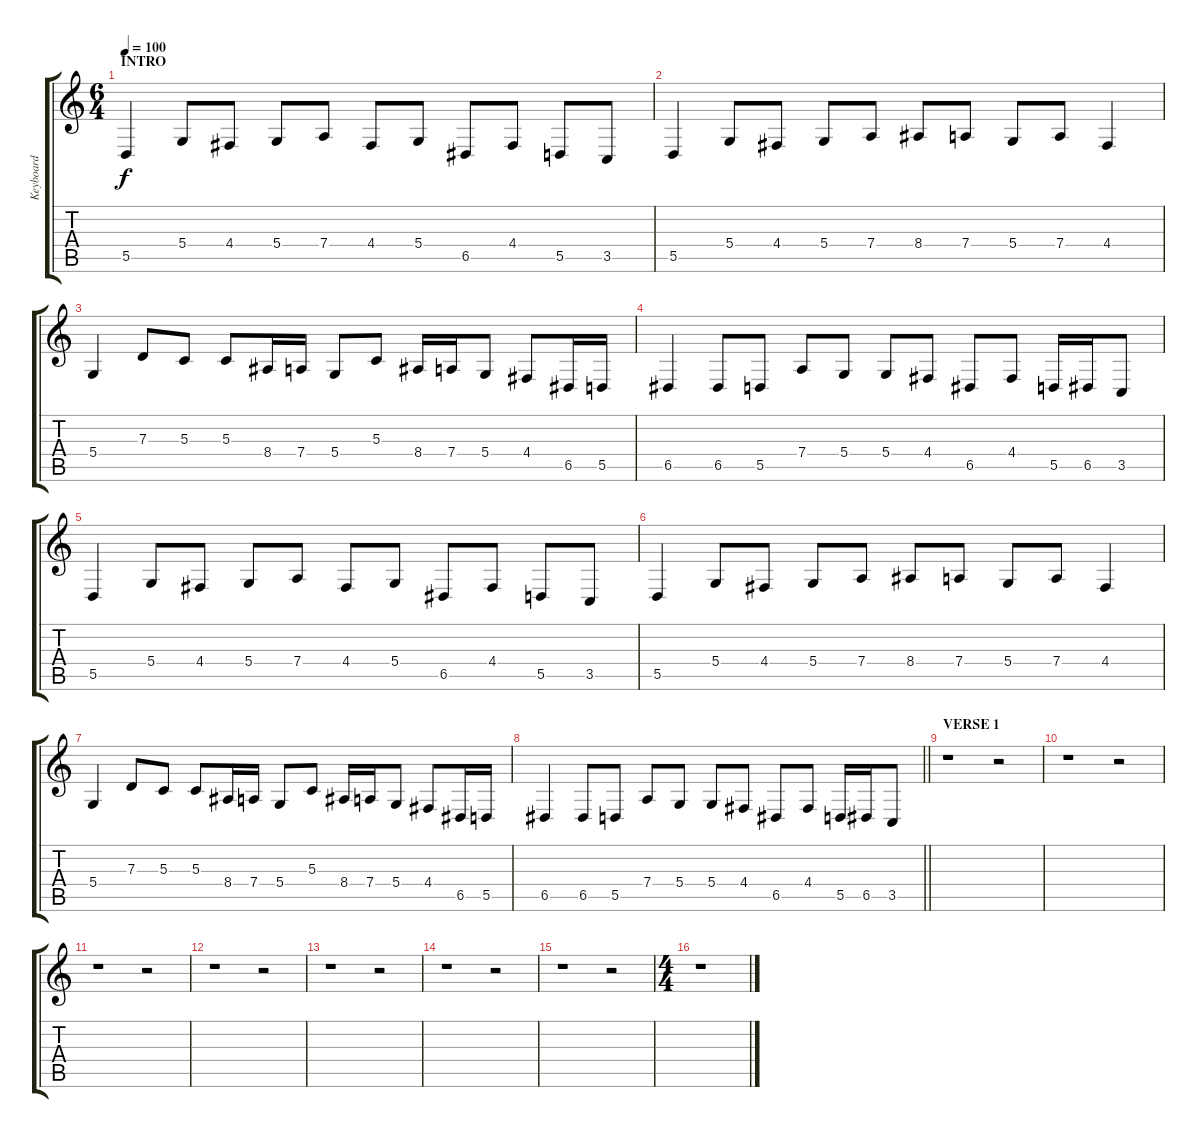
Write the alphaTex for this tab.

\track ("Keyboard" "Keyboard") {instrument stringensemble2}
\staff {score tabs}
\tuning (E4 B3 G3 D3 A2 D2) {hide}
\ts (6 4)
\section ("" "INTRO")
\tempo 100
\clef g2
\ks c
5.5.4{dy f instrument stringensemble2} 5.4.8 4.4.8 5.4.8 7.4.8 4.4.8 5.4.8 6.5.8 4.4.8 5.5.8 3.5.8 |
5.5.4 5.4.8 4.4.8 5.4.8 7.4.8 8.4.8 7.4.8 5.4.8 7.4.8 4.4.4 |
5.4.4 7.3.8 5.3.8 5.3.8 8.4.16 7.4.16 5.4.8 5.3.8 8.4.16 7.4.16 5.4.8 4.4.8 6.5.16 5.5.16 |
6.5.4 6.5.8 5.5.8 7.4.8 5.4.8 5.4.8 4.4.8 6.5.8 4.4.8 5.5.16 6.5.16 3.5.8 |
5.5.4 5.4.8 4.4.8 5.4.8 7.4.8 4.4.8 5.4.8 6.5.8 4.4.8 5.5.8 3.5.8 |
5.5.4 5.4.8 4.4.8 5.4.8 7.4.8 8.4.8 7.4.8 5.4.8 7.4.8 4.4.4 |
5.4.4 7.3.8 5.3.8 5.3.8 8.4.16 7.4.16 5.4.8 5.3.8 8.4.16 7.4.16 5.4.8 4.4.8 6.5.16 5.5.16 |
\barLineRight lightlight
6.5.4 6.5.8 5.5.8 7.4.8 5.4.8 5.4.8 4.4.8 6.5.8 4.4.8 5.5.16 6.5.16 3.5.8 |
\section ("" "VERSE 1")
r.1 r.2 |
r.1 r.2 |
r.1 r.2 |
r.1 r.2 |
r.1 r.2 |
r.1 r.2 |
r.1 r.2 |
\ts (4 4)
r.1
